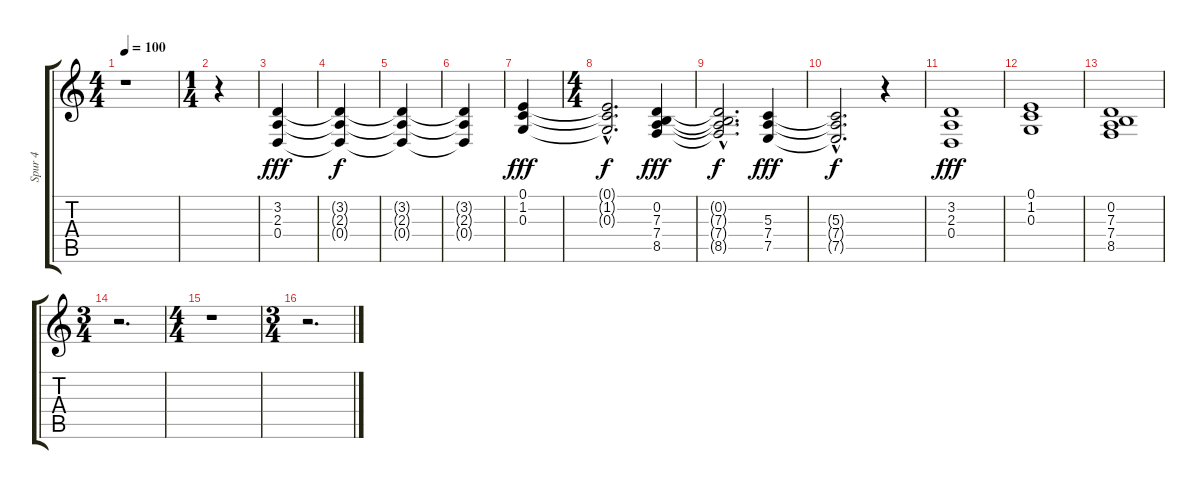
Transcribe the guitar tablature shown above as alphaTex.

\track ("Spur 4" "Spur 4") {instrument fx6goblins}
\staff {score tabs}
\tuning (E4 B3 G3 D3 A2 E2) {hide}
\ts (4 4)
\tempo 100
\clef g2
\ks c
r.1{dy f} |
\ts (1 4)
r.4 |
(3.2 2.3 0.4).4{dy fff} |
(3.2{t} 2.3{t} 0.4{t}).4{dy f} |
(3.2{t} 2.3{t} 0.4{t}).4 |
(3.2{t} 2.3{t} 0.4{t}).4 |
(0.1 1.2 0.3).4{dy fff} |
\ts (4 4)
(0.1{hac t} 1.2{hac t} 0.3{hac t}).2{d dy f} (0.2 7.3 7.4 8.5).4{dy fff} |
(0.2{hac t} 7.3{hac t} 7.4{hac t} 8.5{hac t}).2{d dy f} (5.3 7.4 7.5).4{dy fff} |
(5.3{hac t} 7.4{hac t} 7.5{hac t}).2{d dy f} r.4 |
(3.2 2.3 0.4).1{dy fff} |
(0.1 1.2 0.3).1 |
(0.2 7.3 7.4 8.5).1 |
\ts (3 4)
r.2{d} |
\ts (4 4)
r.1 |
\ts (3 4)
r.2{d}
